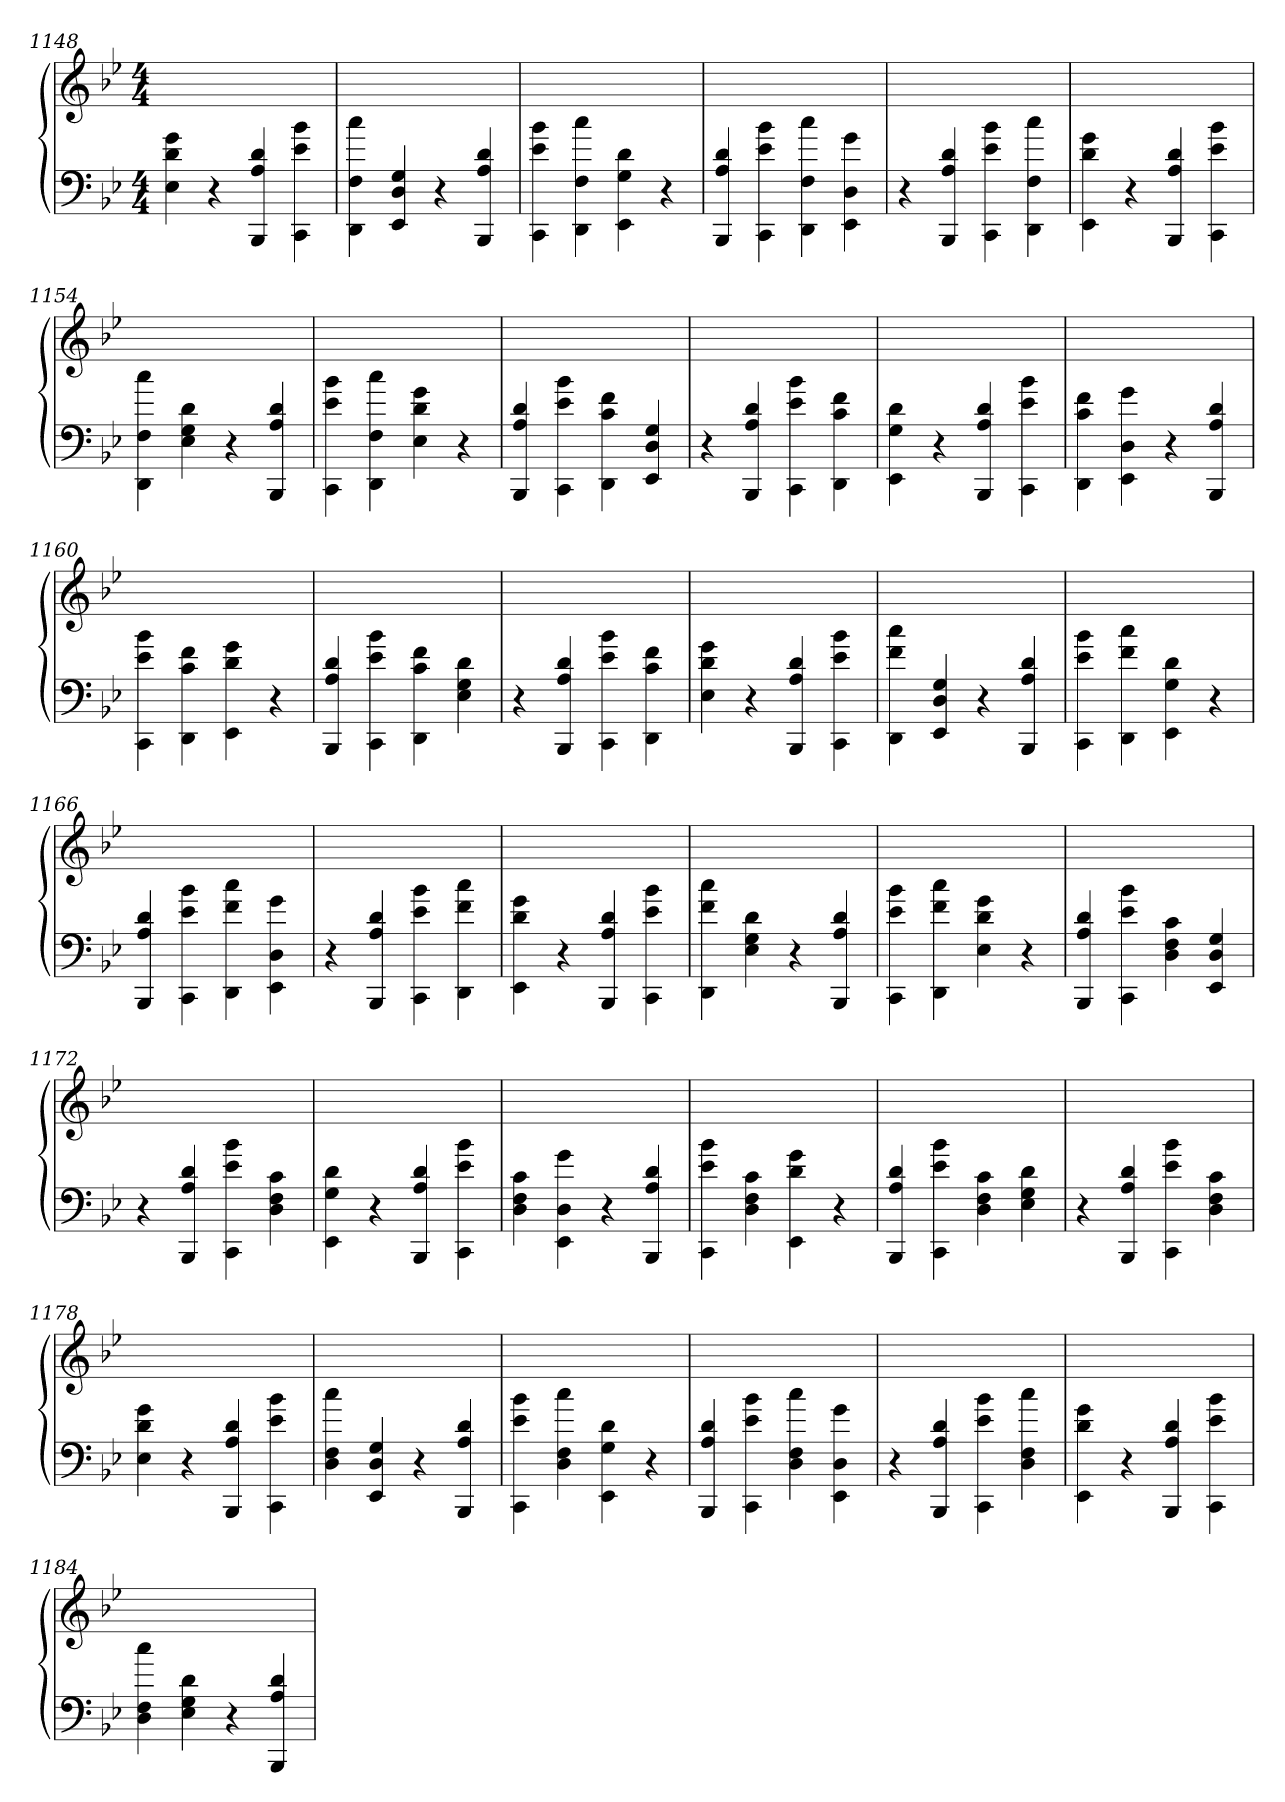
**kern	**kern
*part2	*part1
*staff2	*staff1
*clefF4	*clefG2
*k[b-e-]	*k[b-e-]
*B-:	*B-:
*M4/4	*M4/4
=1148	=1148
4E- 4d 4g	1ryy
4r	.
4BBB- 4A 4d	.
4CC 4e- 4b-	.
=1149	=1149
4DD 4F 4cc	1ryy
4EE- 4D 4G	.
4r	.
4BBB- 4A 4d	.
=1150	=1150
4CC 4e- 4b-	1ryy
4DD 4F 4cc	.
4EE- 4G 4d	.
4r	.
=1151	=1151
4BBB- 4A 4d	1ryy
4CC 4e- 4b-	.
4DD 4F 4cc	.
4EE- 4D 4g	.
=1152	=1152
4r	1ryy
4BBB- 4A 4d	.
4CC 4e- 4b-	.
4DD 4F 4cc	.
=1153	=1153
4EE- 4d 4g	1ryy
4r	.
4BBB- 4A 4d	.
4CC 4e- 4b-	.
=1154	=1154
4DD 4F 4cc	1ryy
4E- 4G 4d	.
4r	.
4BBB- 4A 4d	.
=1155	=1155
4CC 4e- 4b-	1ryy
4DD 4F 4cc	.
4E- 4d 4g	.
4r	.
=1156	=1156
4BBB- 4A 4d	1ryy
4CC 4e- 4b-	.
4DD 4c 4f	.
4EE- 4D 4G	.
=1157	=1157
4r	1ryy
4BBB- 4A 4d	.
4CC 4e- 4b-	.
4DD 4c 4f	.
=1158	=1158
4EE- 4G 4d	1ryy
4r	.
4BBB- 4A 4d	.
4CC 4e- 4b-	.
=1159	=1159
4DD 4c 4f	1ryy
4EE- 4D 4g	.
4r	.
4BBB- 4A 4d	.
=1160	=1160
4CC 4e- 4b-	1ryy
4DD 4c 4f	.
4EE- 4d 4g	.
4r	.
=1161	=1161
4BBB- 4A 4d	1ryy
4CC 4e- 4b-	.
4DD 4c 4f	.
4E- 4G 4d	.
=1162	=1162
4r	1ryy
4BBB- 4A 4d	.
4CC 4e- 4b-	.
4DD 4c 4f	.
=1163	=1163
4E- 4d 4g	1ryy
4r	.
4BBB- 4A 4d	.
4CC 4e- 4b-	.
=1164	=1164
4DD 4f 4cc	1ryy
4EE- 4D 4G	.
4r	.
4BBB- 4A 4d	.
=1165	=1165
4CC 4e- 4b-	1ryy
4DD 4f 4cc	.
4EE- 4G 4d	.
4r	.
=1166	=1166
4BBB- 4A 4d	1ryy
4CC 4e- 4b-	.
4DD 4f 4cc	.
4EE- 4D 4g	.
=1167	=1167
4r	1ryy
4BBB- 4A 4d	.
4CC 4e- 4b-	.
4DD 4f 4cc	.
=1168	=1168
4EE- 4d 4g	1ryy
4r	.
4BBB- 4A 4d	.
4CC 4e- 4b-	.
=1169	=1169
4DD 4f 4cc	1ryy
4E- 4G 4d	.
4r	.
4BBB- 4A 4d	.
=1170	=1170
4CC 4e- 4b-	1ryy
4DD 4f 4cc	.
4E- 4d 4g	.
4r	.
=1171	=1171
4BBB- 4A 4d	1ryy
4CC 4e- 4b-	.
4D 4F 4c	.
4EE- 4D 4G	.
=1172	=1172
4r	1ryy
4BBB- 4A 4d	.
4CC 4e- 4b-	.
4D 4F 4c	.
=1173	=1173
4EE- 4G 4d	1ryy
4r	.
4BBB- 4A 4d	.
4CC 4e- 4b-	.
=1174	=1174
4D 4F 4c	1ryy
4EE- 4D 4g	.
4r	.
4BBB- 4A 4d	.
=1175	=1175
4CC 4e- 4b-	1ryy
4D 4F 4c	.
4EE- 4d 4g	.
4r	.
=1176	=1176
4BBB- 4A 4d	1ryy
4CC 4e- 4b-	.
4D 4F 4c	.
4E- 4G 4d	.
=1177	=1177
4r	1ryy
4BBB- 4A 4d	.
4CC 4e- 4b-	.
4D 4F 4c	.
=1178	=1178
4E- 4d 4g	1ryy
4r	.
4BBB- 4A 4d	.
4CC 4e- 4b-	.
=1179	=1179
4D 4F 4cc	1ryy
4EE- 4D 4G	.
4r	.
4BBB- 4A 4d	.
=1180	=1180
4CC 4e- 4b-	1ryy
4D 4F 4cc	.
4EE- 4G 4d	.
4r	.
=1181	=1181
4BBB- 4A 4d	1ryy
4CC 4e- 4b-	.
4D 4F 4cc	.
4EE- 4D 4g	.
=1182	=1182
4r	1ryy
4BBB- 4A 4d	.
4CC 4e- 4b-	.
4D 4F 4cc	.
=1183	=1183
4EE- 4d 4g	1ryy
4r	.
4BBB- 4A 4d	.
4CC 4e- 4b-	.
=1184	=1184
4D 4F 4cc	1ryy
4E- 4G 4d	.
4r	.
4BBB- 4A 4d	.
=	=
*-	*-
